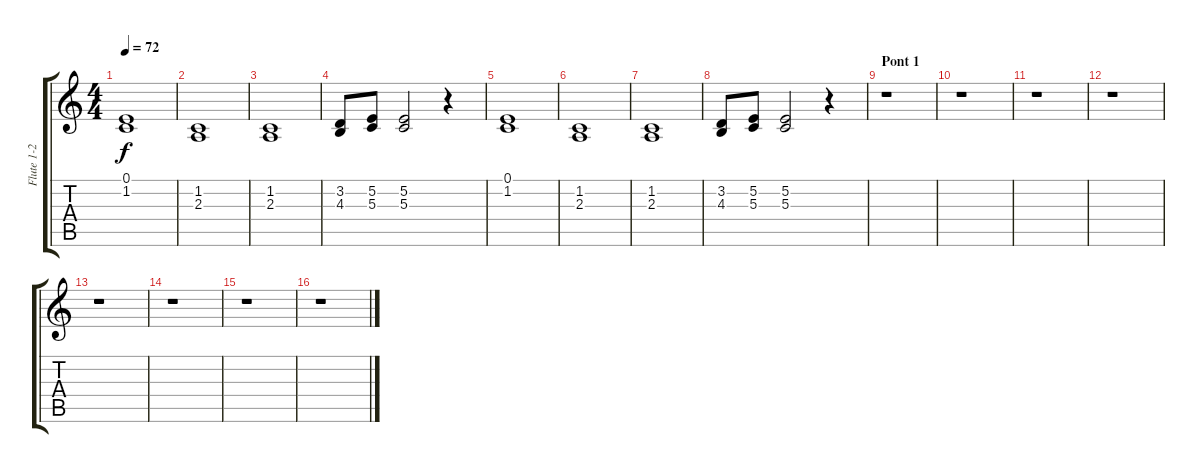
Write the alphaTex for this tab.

\track ("Flute 1-2" "Flute 1-2") {instrument recorder}
\staff {score tabs}
\tuning (E4 B3 G3 D3 A2 E2) {hide}
\ts (4 4)
\tempo 72
\clef g2
\ks c
(0.1 1.2).1{dy f} |
(1.2 2.3).1 |
(1.2 2.3).1 |
(3.2 4.3).8 (5.2 5.3).8 (5.2 5.3).2 r.4 |
(0.1 1.2).1 |
(1.2 2.3).1 |
(1.2 2.3).1 |
(3.2 4.3).8 (5.2 5.3).8 (5.2 5.3).2 r.4 |
\section ("" "Pont 1")
r.1 |
r.1 |
r.1 |
r.1 |
r.1 |
r.1 |
r.1 |
r.1
